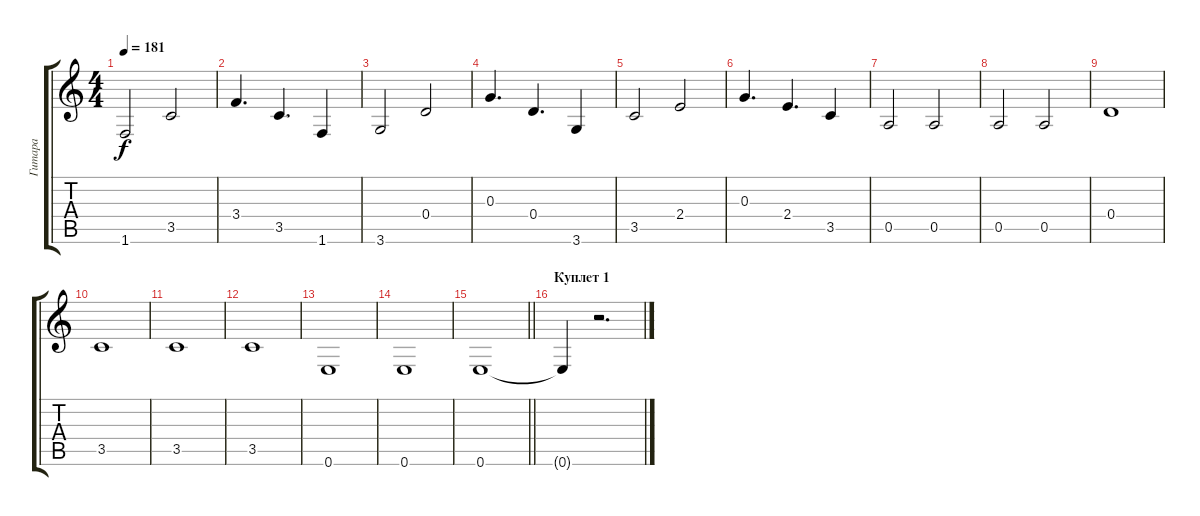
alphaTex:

\track ("Гитара" "Гитара") {instrument acousticguitarnylon}
\staff {score tabs}
\tuning (E4 B3 G3 D3 A2 E2) {hide}
\ts (4 4)
\tempo 181
\clef g2
\ks c
1.6.2{dy f} 3.5.2 |
3.4.4{d} 3.5.4{d} 1.6.4 |
3.6.2 0.4.2 |
0.3.4{d} 0.4.4{d} 3.6.4 |
3.5.2 2.4.2 |
0.3.4{d} 2.4.4{d} 3.5.4 |
0.5.2 0.5.2 |
0.5.2 0.5.2 |
0.4.1 |
3.5.1 |
3.5.1 |
3.5.1 |
0.6.1 |
0.6.1 |
\barLineRight lightlight
0.6.1 |
\section ("" "Куплет 1")
0.6{t}.4 r.2{d}
